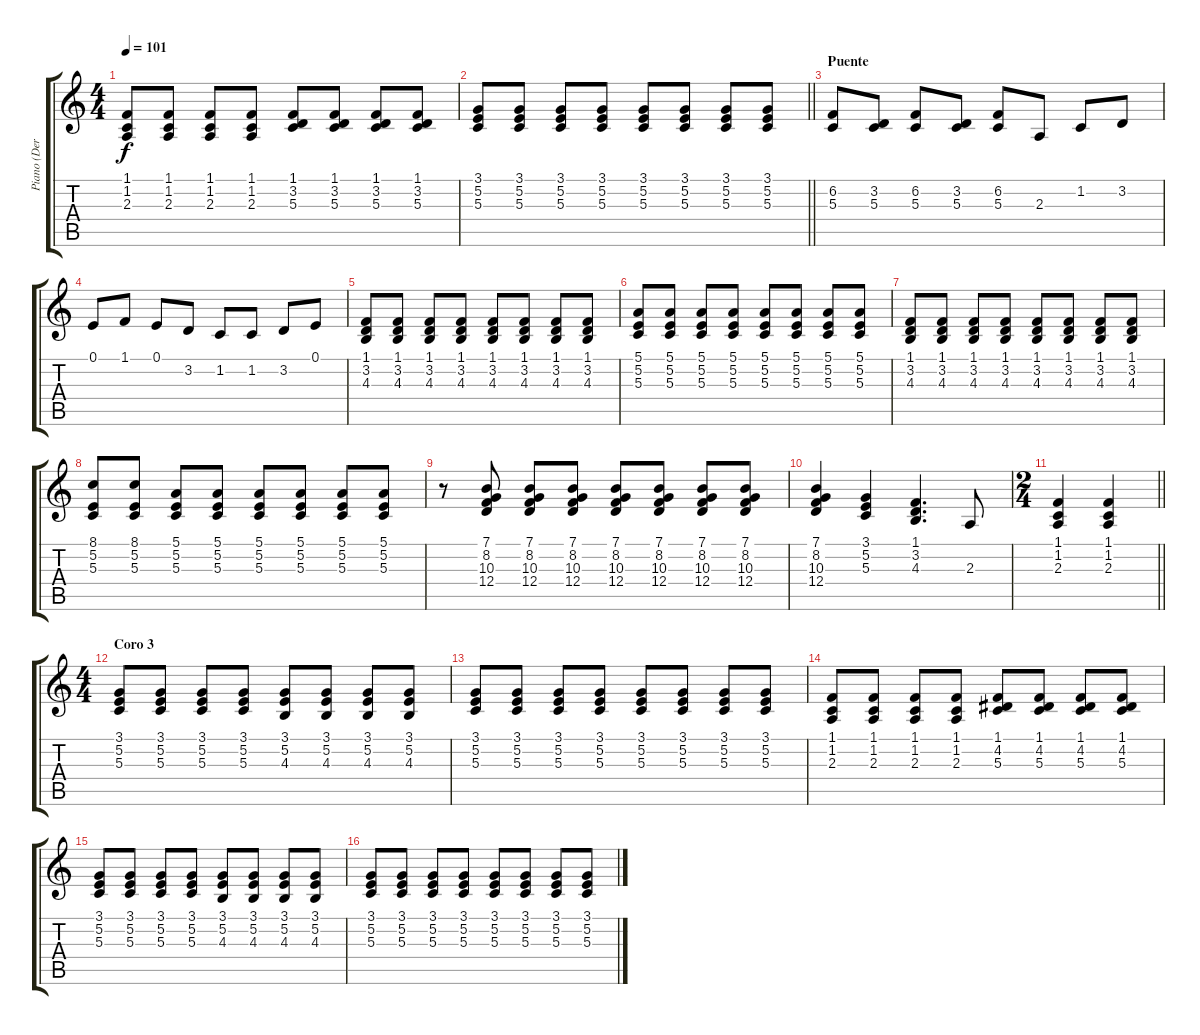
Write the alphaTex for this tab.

\track ("Piano (Der)" "Piano (Der") {instrument acousticgrandpiano}
\staff {score tabs}
\tuning (E4 B3 G3 D3 A2 E2) {hide}
\ts (4 4)
\tempo 101
\clef g2
\ks c
(1.1 1.2 2.3).8{dy f} (1.1 1.2 2.3).8 (1.1 1.2 2.3).8 (1.1 1.2 2.3).8 (1.1 3.2 5.3).8 (1.1 3.2 5.3).8 (1.1 3.2 5.3).8 (1.1 3.2 5.3).8 |
\barLineRight lightlight
(3.1 5.2 5.3).8 (3.1 5.2 5.3).8 (3.1 5.2 5.3).8 (3.1 5.2 5.3).8 (3.1 5.2 5.3).8 (3.1 5.2 5.3).8 (3.1 5.2 5.3).8 (3.1 5.2 5.3).8 |
\section ("" "Puente")
(6.2 5.3).8 (3.2 5.3).8 (6.2 5.3).8 (3.2 5.3).8 (6.2 5.3).8 2.3.8 1.2.8 3.2.8 |
0.1.8 1.1.8 0.1.8 3.2.8 1.2.8 1.2.8 3.2.8 0.1.8 |
(1.1 3.2 4.3).8 (1.1 3.2 4.3).8 (1.1 3.2 4.3).8 (1.1 3.2 4.3).8 (1.1 3.2 4.3).8 (1.1 3.2 4.3).8 (1.1 3.2 4.3).8 (1.1 3.2 4.3).8 |
(5.1 5.2 5.3).8 (5.1 5.2 5.3).8 (5.1 5.2 5.3).8 (5.1 5.2 5.3).8 (5.1 5.2 5.3).8 (5.1 5.2 5.3).8 (5.1 5.2 5.3).8 (5.1 5.2 5.3).8 |
(1.1 3.2 4.3).8 (1.1 3.2 4.3).8 (1.1 3.2 4.3).8 (1.1 3.2 4.3).8 (1.1 3.2 4.3).8 (1.1 3.2 4.3).8 (1.1 3.2 4.3).8 (1.1 3.2 4.3).8 |
(8.1 5.2 5.3).8 (8.1 5.2 5.3).8 (5.1 5.2 5.3).8 (5.1 5.2 5.3).8 (5.1 5.2 5.3).8 (5.1 5.2 5.3).8 (5.1 5.2 5.3).8 (5.1 5.2 5.3).8 |
r.8 (7.1 8.2 10.3 12.4).8 (7.1 8.2 10.3 12.4).8 (7.1 8.2 10.3 12.4).8 (7.1 8.2 10.3 12.4).8 (7.1 8.2 10.3 12.4).8 (7.1 8.2 10.3 12.4).8 (7.1 8.2 10.3 12.4).8 |
(7.1 8.2 10.3 12.4).4 (3.1 5.2 5.3).4 (1.1 3.2 4.3).4{d} 2.3.8 |
\ts (2 4)
\barLineRight lightlight
(1.1 1.2 2.3).4 (1.1 1.2 2.3).4 |
\ts (4 4)
\section ("" "Coro 3")
(3.1 5.2 5.3).8 (3.1 5.2 5.3).8 (3.1 5.2 5.3).8 (3.1 5.2 5.3).8 (3.1 5.2 4.3).8 (3.1 5.2 4.3).8 (3.1 5.2 4.3).8 (3.1 5.2 4.3).8 |
(3.1 5.2 5.3).8 (3.1 5.2 5.3).8 (3.1 5.2 5.3).8 (3.1 5.2 5.3).8 (3.1 5.2 5.3).8 (3.1 5.2 5.3).8 (3.1 5.2 5.3).8 (3.1 5.2 5.3).8 |
(1.1 1.2 2.3).8 (1.1 1.2 2.3).8 (1.1 1.2 2.3).8 (1.1 1.2 2.3).8 (1.1 4.2 5.3).8 (1.1 4.2 5.3).8 (1.1 4.2 5.3).8 (1.1 4.2 5.3).8 |
(3.1 5.2 5.3).8 (3.1 5.2 5.3).8 (3.1 5.2 5.3).8 (3.1 5.2 5.3).8 (3.1 5.2 4.3).8 (3.1 5.2 4.3).8 (3.1 5.2 4.3).8 (3.1 5.2 4.3).8 |
(3.1 5.2 5.3).8 (3.1 5.2 5.3).8 (3.1 5.2 5.3).8 (3.1 5.2 5.3).8 (3.1 5.2 5.3).8 (3.1 5.2 5.3).8 (3.1 5.2 5.3).8 (3.1 5.2 5.3).8
